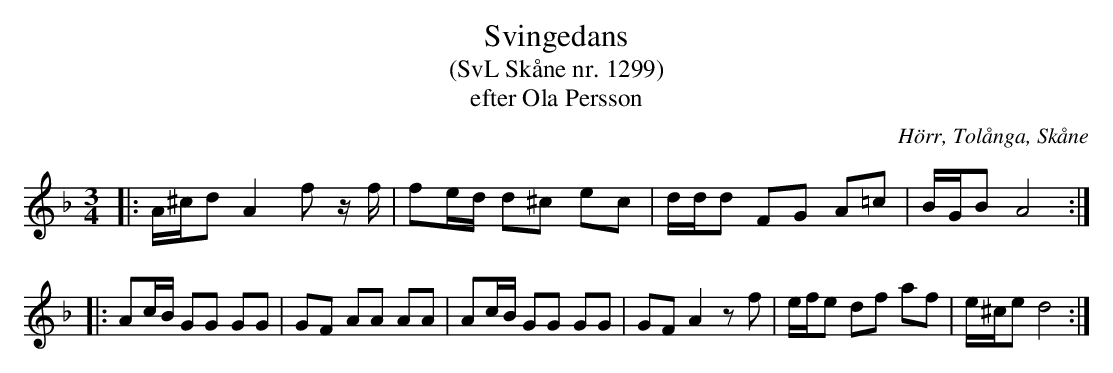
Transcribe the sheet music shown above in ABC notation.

X:1
T:Svingedans
T:(SvL Skåne nr. 1299)
T:efter Ola Persson
O:Hörr, Tolånga, Skåne
M:3/4
L:1/16
K:Dm
|: A^cd2 A4 f2 z f | f2ed d2^c2 e2c2 | ddd2 F2G2 A2=c2 | BGB2 A8 :|
|: A2cB G2G2 G2G2 | G2F2 A2A2 A2A2 | A2cB G2G2 G2G2 | G2F2 A4 z2 f2 | efe2 d2f2 a2f2 | e^ce2 d8 :|
